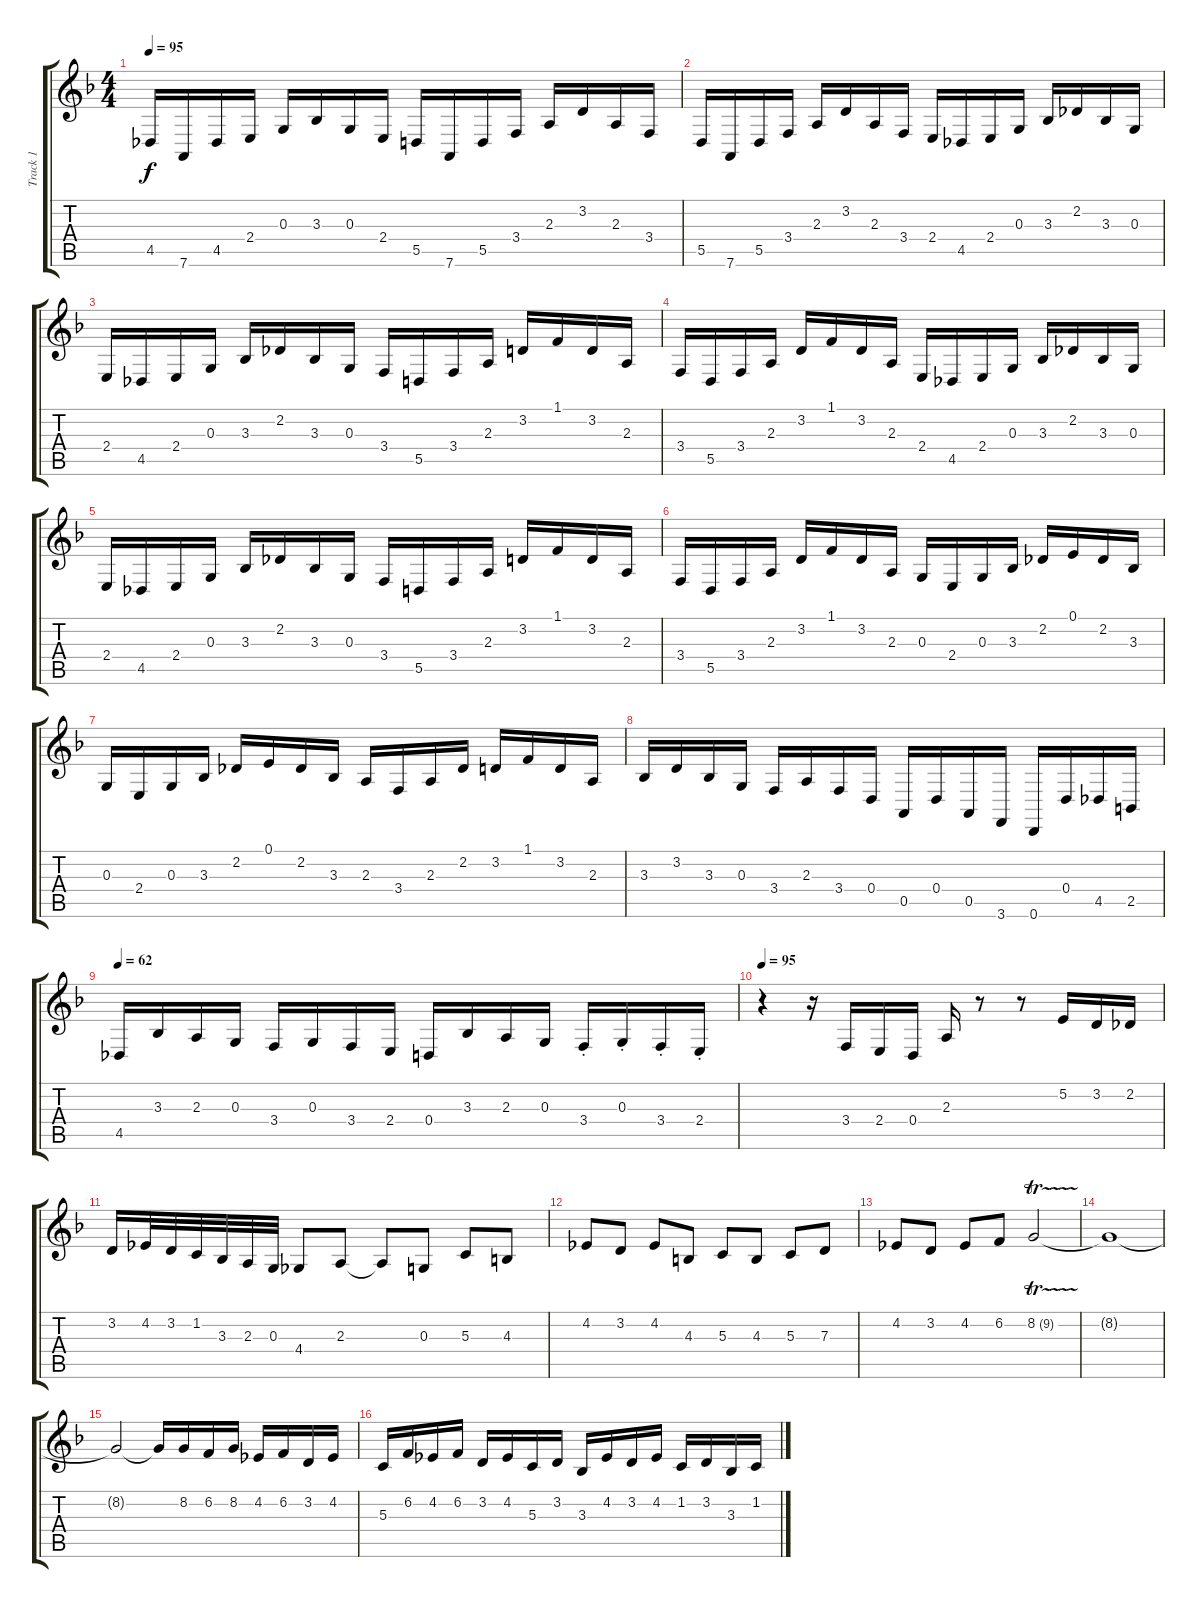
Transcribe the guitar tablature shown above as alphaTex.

\track ("Track 1" "Track 1") {instrument churchorgan}
\staff {score tabs}
\tuning (E4 B3 G3 D3 A2 D2) {hide}
\ts (4 4)
\tempo 95
\clef g2
\ks dminor
4.5.16{dy f} 7.6.16 4.5.16 2.4.16 0.3.16 3.3.16 0.3.16 2.4.16 5.5.16 7.6.16 5.5.16 3.4.16 2.3.16 3.2.16 2.3.16 3.4.16 |
5.5.16 7.6.16 5.5.16 3.4.16 2.3.16 3.2.16 2.3.16 3.4.16 2.4.16 4.5.16 2.4.16 0.3.16 3.3.16 2.2.16 3.3.16 0.3.16 |
2.4.16 4.5.16 2.4.16 0.3.16 3.3.16 2.2.16 3.3.16 0.3.16 3.4.16 5.5.16 3.4.16 2.3.16 3.2.16 1.1.16 3.2.16 2.3.16 |
3.4.16 5.5.16 3.4.16 2.3.16 3.2.16 1.1.16 3.2.16 2.3.16 2.4.16 4.5.16 2.4.16 0.3.16 3.3.16 2.2.16 3.3.16 0.3.16 |
2.4.16 4.5.16 2.4.16 0.3.16 3.3.16 2.2.16 3.3.16 0.3.16 3.4.16 5.5.16 3.4.16 2.3.16 3.2.16 1.1.16 3.2.16 2.3.16 |
3.4.16 5.5.16 3.4.16 2.3.16 3.2.16 1.1.16 3.2.16 2.3.16 0.3.16 2.4.16 0.3.16 3.3.16 2.2.16 0.1.16 2.2.16 3.3.16 |
0.3.16 2.4.16 0.3.16 3.3.16 2.2.16 0.1.16 2.2.16 3.3.16 2.3.16 3.4.16 2.3.16 2.2.16 3.2.16 1.1.16 3.2.16 2.3.16 |
3.3.16 3.2.16 3.3.16 0.3.16 3.4.16 2.3.16 3.4.16 0.4.16 0.5.16 0.4.16 0.5.16 3.6.16 0.6.16 0.4.16 4.5.16 2.5.16 |
\tempo 62
4.5.16 3.3.16 2.3.16 0.3.16 3.4.16 0.3.16 3.4.16 2.4.16 0.4.16 3.3.16 2.3.16 0.3.16 3.4{st}.16 0.3{st}.16 3.4{st}.16 2.4{st}.16 |
\tempo 95
r.4{volume 14} r.16 3.4.16 2.4.16 0.4.16 2.3.16 r.8 r.8 5.2.16 3.2.16 2.2.16 |
3.2.16 4.2.32 3.2.32 1.2.32 3.3.32 2.3.32 0.3.32 4.4.8 2.3.8 2.3{t}.8 0.3.8 5.3.8 4.3.8 |
4.2.8 3.2.8 4.2.8 4.3.8 5.3.8 4.3.8 5.3.8 7.3.8 |
4.2.8 3.2.8 4.2.8 6.2.8 8.2{tr (9 32)}.2 |
8.2{t}.1 |
8.2{t}.2 8.2{t}.16 8.2.16 6.2.16 8.2.16 4.2.16 6.2.16 3.2.16 4.2.16 |
5.3.16 6.2.16 4.2.16 6.2.16 3.2.16 4.2.16 5.3.16 3.2.16 3.3.16 4.2.16 3.2.16 4.2.16 1.2.16 3.2.16 3.3.16 1.2.16
